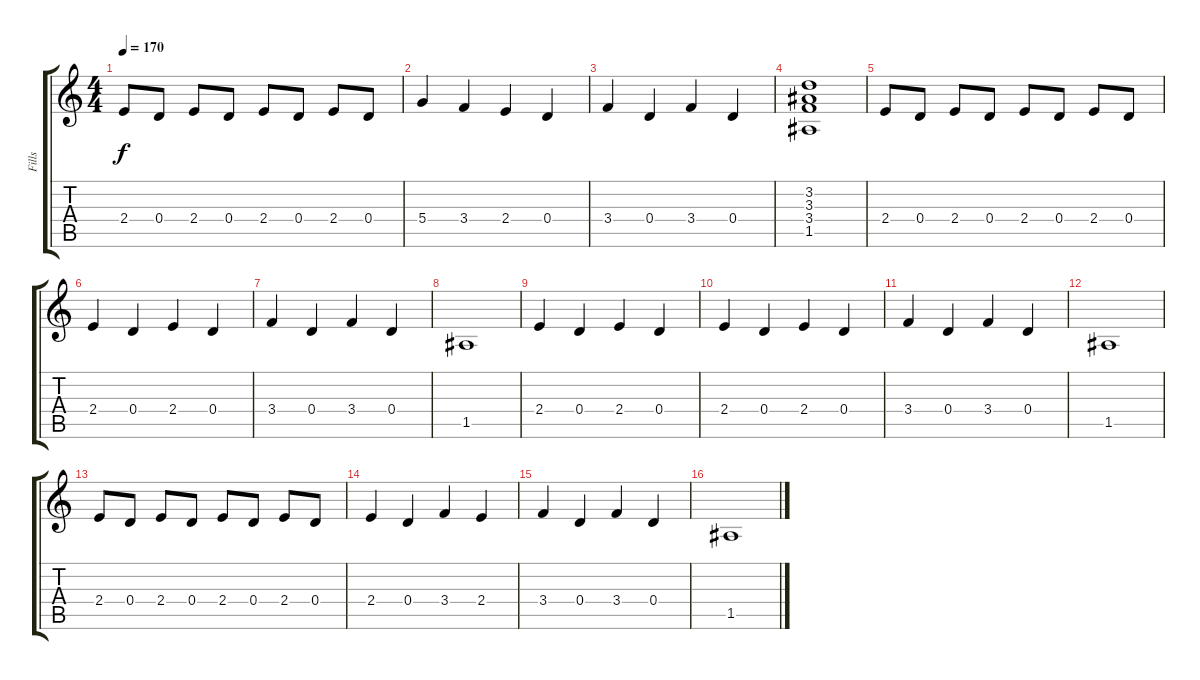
\track ("Fills" "Fills") {instrument distortionguitar}
\staff {score tabs}
\tuning (E4 B3 G3 D3 A2 E2) {hide}
\ts (4 4)
\tempo 170
\clef g2
\ks c
2.4.8{dy f} 0.4.8 2.4.8 0.4.8 2.4.8 0.4.8 2.4.8 0.4.8 |
5.4.4 3.4.4 2.4.4 0.4.4 |
3.4.4 0.4.4 3.4.4 0.4.4 |
(3.2 3.3 3.4 1.5).1 |
2.4.8 0.4.8 2.4.8 0.4.8 2.4.8 0.4.8 2.4.8 0.4.8 |
2.4.4 0.4.4 2.4.4 0.4.4 |
3.4.4 0.4.4 3.4.4 0.4.4 |
1.5.1 |
2.4.4 0.4.4 2.4.4 0.4.4 |
2.4.4 0.4.4 2.4.4 0.4.4 |
3.4.4 0.4.4 3.4.4 0.4.4 |
1.5.1 |
2.4.8 0.4.8 2.4.8 0.4.8 2.4.8 0.4.8 2.4.8 0.4.8 |
2.4.4 0.4.4 3.4.4 2.4.4 |
3.4.4 0.4.4 3.4.4 0.4.4 |
1.5.1
